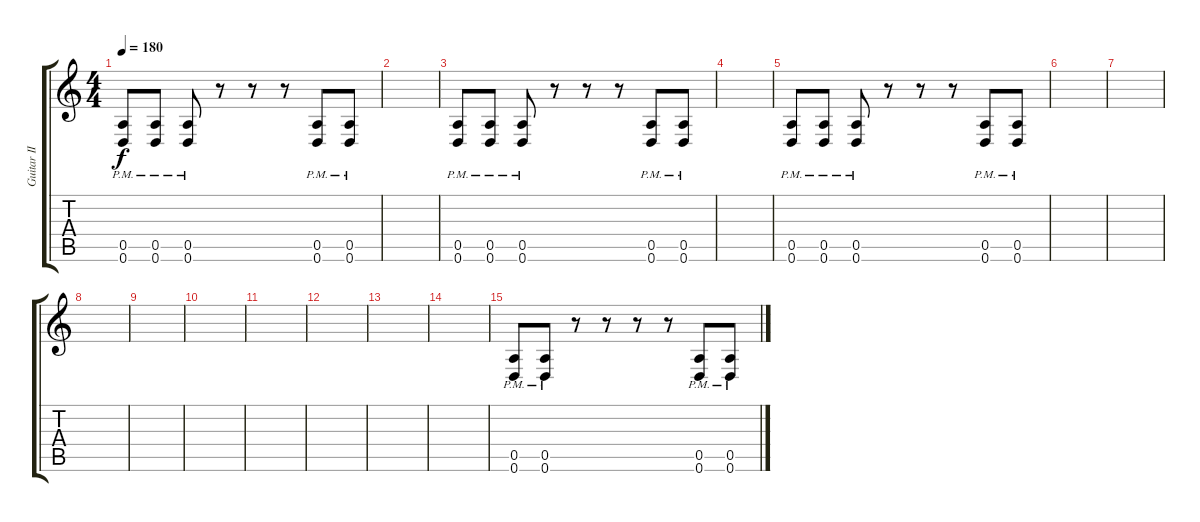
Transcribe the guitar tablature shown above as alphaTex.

\track ("Guitar II [Eric]" "Guitar II ") {instrument distortionguitar}
\staff {score tabs}
\tuning (E4 B3 G3 D3 A2 D2) {hide}
\ts (4 4)
\tempo 180
\clef g2
\ks c
(0.5{pm} 0.6{pm}).8{dy f} (0.5{pm} 0.6{pm}).8 (0.5{pm} 0.6{pm}).8 r.8 r.8 r.8 (0.5{pm} 0.6{pm}).8 (0.5{pm} 0.6{pm}).8 |
|
(0.5{pm} 0.6{pm}).8 (0.5{pm} 0.6{pm}).8 (0.5{pm} 0.6{pm}).8 r.8 r.8 r.8 (0.5{pm} 0.6{pm}).8 (0.5{pm} 0.6{pm}).8 |
|
(0.5{pm} 0.6{pm}).8 (0.5{pm} 0.6{pm}).8 (0.5{pm} 0.6{pm}).8 r.8 r.8 r.8 (0.5{pm} 0.6{pm}).8 (0.5{pm} 0.6{pm}).8 |
|
|
|
|
|
|
|
|
|
(0.5{pm} 0.6{pm}).8 (0.5{pm} 0.6{pm}).8 r.8 r.8 r.8 r.8 (0.5{pm} 0.6{pm}).8 (0.5{pm} 0.6{pm}).8
